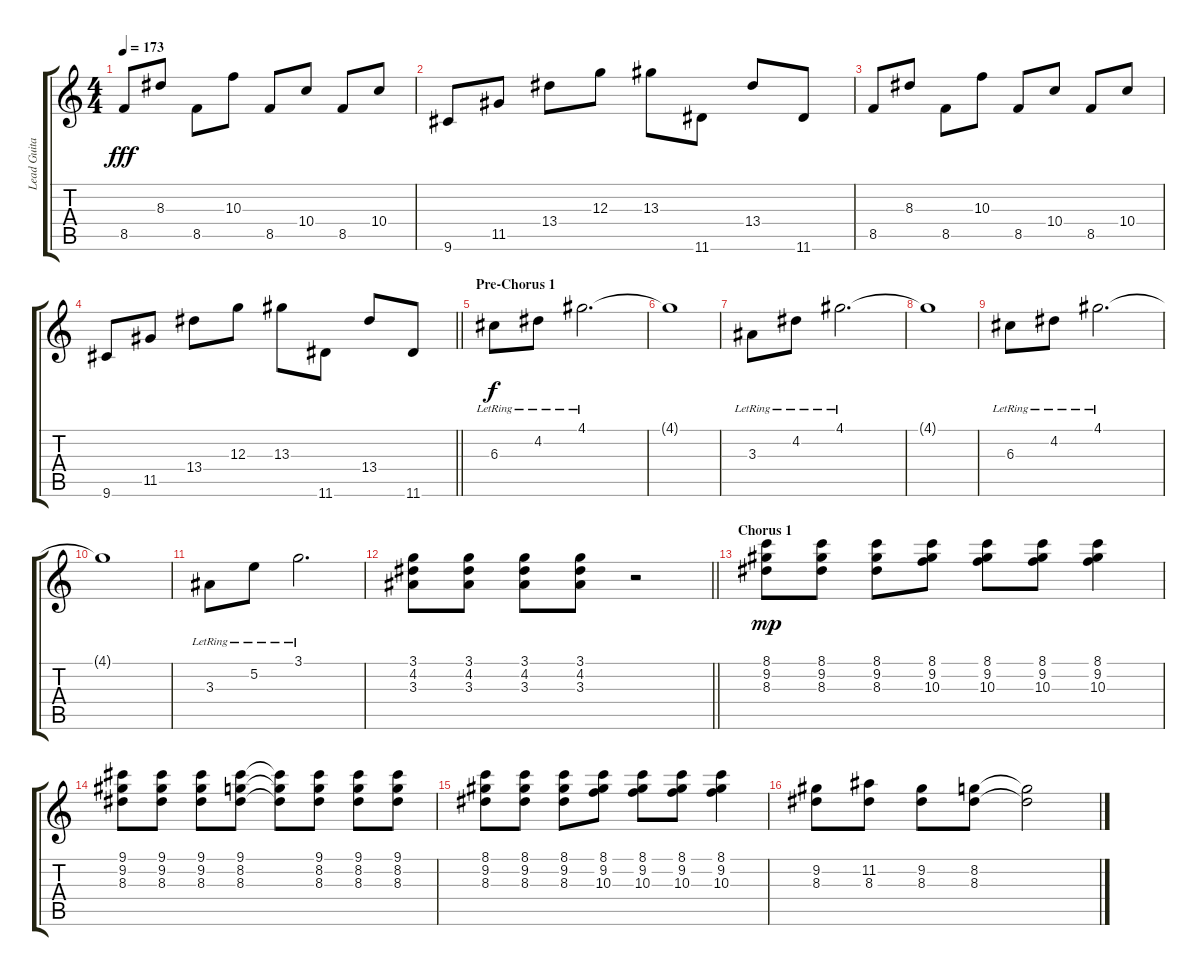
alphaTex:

\track ("Lead Guitar" "Lead Guita") {instrument distortionguitar}
\staff {score tabs}
\tuning (E4 B3 G3 D3 A2 E2) {hide}
\ts (4 4)
\tempo 173
\clef g2
\ks c
8.5.8{dy fff} 8.3.8 8.5.8 10.3.8 8.5.8 10.4.8 8.5.8 10.4.8 |
9.6.8 11.5.8 13.4.8 12.3.8 13.3.8 11.6.8 13.4.8 11.6.8 |
8.5.8 8.3.8 8.5.8 10.3.8 8.5.8 10.4.8 8.5.8 10.4.8 |
\barLineRight lightlight
9.6.8 11.5.8 13.4.8 12.3.8 13.3.8 11.6.8 13.4.8 11.6.8 |
\section ("" "Pre-Chorus 1")
6.3{lr}.8{dy f} 4.2{lr}.8 4.1{lr}.2{d} |
4.1{t}.1 |
3.3{lr}.8 4.2{lr}.8 4.1{lr}.2{d} |
4.1{t}.1 |
6.3{lr}.8 4.2{lr}.8 4.1{lr}.2{d} |
4.1{t}.1 |
3.3{lr}.8 5.2{lr}.8 3.1{lr}.2{d} |
\barLineRight lightlight
(3.1 4.2 3.3).8 (3.1 4.2 3.3).8 (3.1 4.2 3.3).8 (3.1 4.2 3.3).8 r.2 |
\section ("" "Chorus 1")
(8.1 9.2 8.3).8{dy mp} (8.1 9.2 8.3).8 (8.1 9.2 8.3).8 (8.1 9.2 10.3).8 (8.1 9.2 10.3).8 (8.1 9.2 10.3).8 (8.1 9.2 10.3).4 |
(9.1 9.2 8.3).8 (9.1 9.2 8.3).8 (9.1 9.2 8.3).8 (9.1 8.2 8.3).8 (9.1{t} 8.2{t} 8.3{t}).8 (9.1 8.2 8.3).8 (9.1 8.2 8.3).8 (9.1 8.2 8.3).8 |
(8.1 9.2 8.3).8 (8.1 9.2 8.3).8 (8.1 9.2 8.3).8 (8.1 9.2 10.3).8 (8.1 9.2 10.3).8 (8.1 9.2 10.3).8 (8.1 9.2 10.3).4 |
(9.2 8.3).8 (11.2 8.3).8 (9.2 8.3).8 (8.2 8.3).8 (8.2{t} 8.3{t}).2
